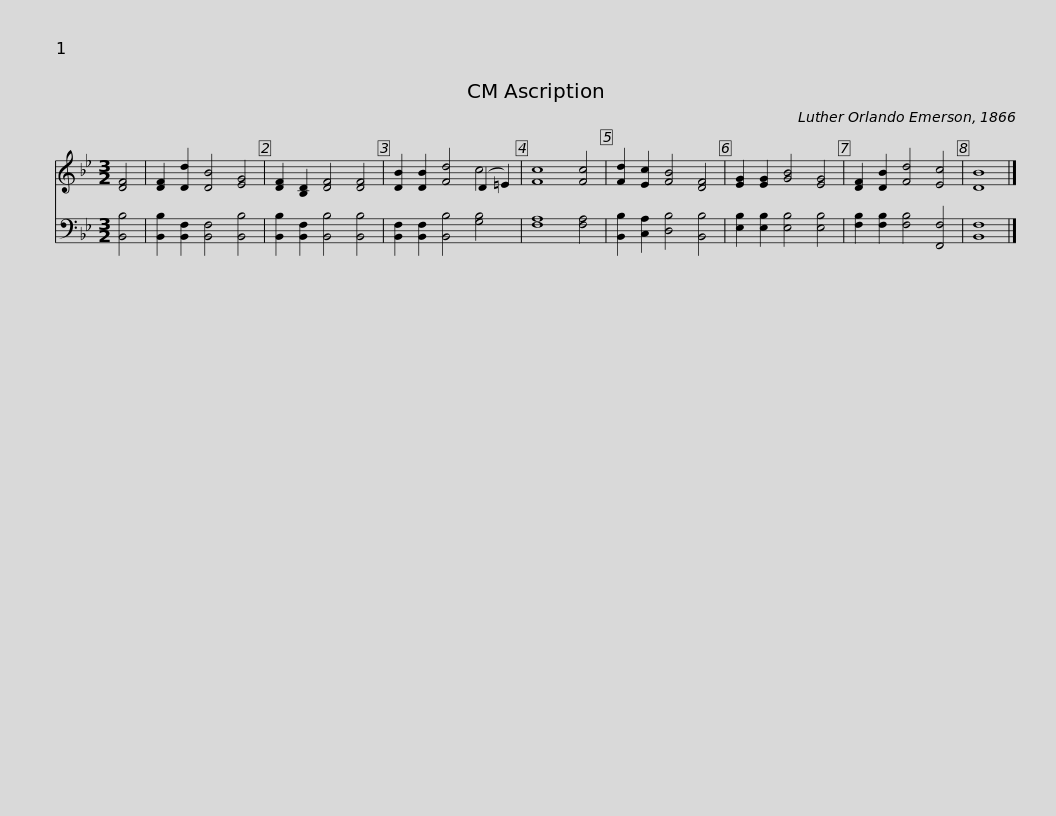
X:1
%%score ( 1 2 ) 3
L:1/8
M:3/2
I:linebreak $
K:Bb
V:1 treble
V:2 treble
V:3 bass
V:1
 [DF]4 | [DF]2 [Dd]2 [DB]4 [EG]4 | [DF]2 [B,D]2 [DF]4 [DF]4 | [DB]2 [DB]2 [Fd]4 (D2 =E2) | [Fc]8 [Fc]4 | %5
 [Fd]2 [Ec]2 [FB]4 [DF]4 | [EG]2 [EG]2 [GB]4 [EG]4 |$ [DF]2 [DB]2 [Fd]4 [Ec]4 | [DB]8 |] %9
V:2
 x4 | x12 | x12 | x8 c4 | x12 | %5
 x12 | x12 |$ x12 | x8 |] %9
V:3
 [B,,B,]4 | [B,,B,]2 [B,,F,]2 [B,,F,]4 [B,,B,]4 | [B,,B,]2 [B,,F,]2 [B,,B,]4 [B,,B,]4 | [B,,F,]2 [B,,F,]2 [B,,B,]4 [G,B,]4 | [F,A,]8 [F,A,]4 | %5
 [B,,B,]2 [C,A,]2 [D,B,]4 [B,,B,]4 | [E,B,]2 [E,B,]2 [E,B,]4 [E,B,]4 |$ [F,B,]2 [F,B,]2 [F,B,]4 [F,,F,]4 | [B,,F,]8 |] %9
